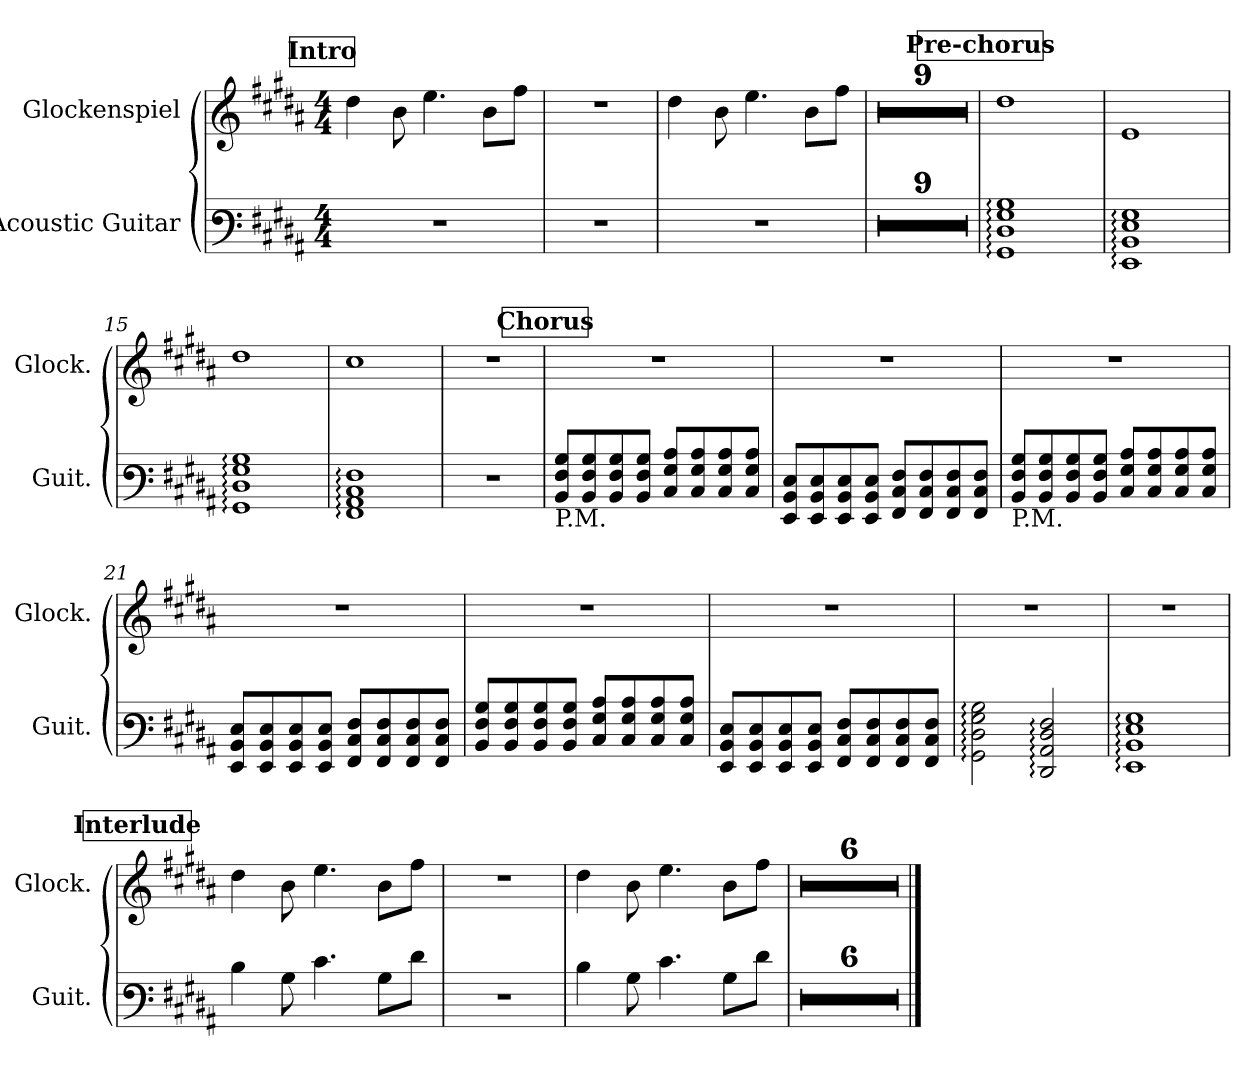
**kern	**kern
*part2	*part1
*staff2	*staff1
*I"Acoustic Guitar	*I"Glockenspiel
*I'Guit.	*I'Glock.
*stria6	*
*	*clefG2
*	*ITrd-14c-24
*k[f#c#g#d#a#]	*k[f#c#g#d#a#]
*M4/4	*M4/4
*MM80	*MM80
!!LO:REH:place=s1:a:B:fs=12:t=Intro
=1	=1
1r	4dddd#\
.	8bbb\
.	4.eeee\
.	8bbb\L
.	8ffff#\J
=2	=2
1r	1r
=3	=3
1r	4dddd#\
.	8bbb\
.	4.eeee\
.	8bbb\L
.	8ffff#\J
=4	=4
1r	1r
!!LO:REH:place=s1:a:B:fs=12:t=Verse 1
=5	=5
1r	1r
=6	=6
1r	1r
=7	=7
1r	1r
=8	=8
1r	1r
=9	=9
1r	1r
=10	=10
1r	1r
!!LO:LB:g=z
=11	=11
1r	1r
=12	=12
1r	1r
!!LO:REH:place=s1:a:B:fs=12:t=Pre-chorus
=13	=13
1GG#: 1D#: 1G#: 1B:	1dddd#
=14	=14
1EE: 1BB: 1E: 1G#:	1eee
=15	=15
1GG#: 1D#: 1G#: 1B:	1dddd#
=16	=16
1FF#: 1AA#: 1C#: 1F#:	1cccc#
=17	=17
1r	1r
!!LO:REH:place=s1:a:B:fs=12:t=Chorus
=18	=18
!LO:TX:b:t=P.M.	!
8BB/ 8F#/ 8B/L	1r
8BB/ 8F#/ 8B/	.
8BB/ 8F#/ 8B/	.
8BB/ 8F#/ 8B/J	.
8C#/ 8G#/ 8c#/L	.
8C#/ 8G#/ 8c#/	.
8C#/ 8G#/ 8c#/	.
8C#/ 8G#/ 8c#/J	.
=19	=19
8EE/ 8BB/ 8E/L	1r
8EE/ 8BB/ 8E/	.
8EE/ 8BB/ 8E/	.
8EE/ 8BB/ 8E/J	.
8FF#/ 8C#/ 8F#/L	.
8FF#/ 8C#/ 8F#/	.
8FF#/ 8C#/ 8F#/	.
8FF#/ 8C#/ 8F#/J	.
!!LO:LB:g=z
=20	=20
!LO:TX:b:t=P.M.	!
8BB/ 8F#/ 8B/L	1r
8BB/ 8F#/ 8B/	.
8BB/ 8F#/ 8B/	.
8BB/ 8F#/ 8B/J	.
8C#/ 8G#/ 8c#/L	.
8C#/ 8G#/ 8c#/	.
8C#/ 8G#/ 8c#/	.
8C#/ 8G#/ 8c#/J	.
=21	=21
8EE/ 8BB/ 8E/L	1r
8EE/ 8BB/ 8E/	.
8EE/ 8BB/ 8E/	.
8EE/ 8BB/ 8E/J	.
8FF#/ 8C#/ 8F#/L	.
8FF#/ 8C#/ 8F#/	.
8FF#/ 8C#/ 8F#/	.
8FF#/ 8C#/ 8F#/J	.
=22	=22
8BB/ 8F#/ 8B/L	1r
8BB/ 8F#/ 8B/	.
8BB/ 8F#/ 8B/	.
8BB/ 8F#/ 8B/J	.
8C#/ 8G#/ 8c#/L	.
8C#/ 8G#/ 8c#/	.
8C#/ 8G#/ 8c#/	.
8C#/ 8G#/ 8c#/J	.
=23	=23
8EE/ 8BB/ 8E/L	1r
8EE/ 8BB/ 8E/	.
8EE/ 8BB/ 8E/	.
8EE/ 8BB/ 8E/J	.
8FF#/ 8C#/ 8F#/L	.
8FF#/ 8C#/ 8F#/	.
8FF#/ 8C#/ 8F#/	.
8FF#/ 8C#/ 8F#/J	.
!!LO:LB:g=z
=24	=24
2GG#\: 2D#\: 2G#\: 2B\:	1r
2DD#/: 2AA#/: 2D#/: 2F#/:	.
=25	=25
1EE: 1BB: 1E: 1G#:	1r
!!LO:REH:place=s1:a:B:fs=12:t=Interlude
=26	=26
4d#\	4dddd#\
8B\	8bbb\
4.e\	4.eeee\
8B\L	8bbb\L
8f#\J	8ffff#\J
=27	=27
1r	1r
=28	=28
4d#\	4dddd#\
8B\	8bbb\
4.e\	4.eeee\
8B\L	8bbb\L
8f#\J	8ffff#\J
=29	=29
1r	1r
!!LO:REH:place=s1:a:B:fs=12:t=Verse 2
=30	=30
1r	1r
=31	=31
1r	1r
=32	=32
1r	1r
=33	=33
1r	1r
=34	=34
1r	1r
==	==
*-	*-
